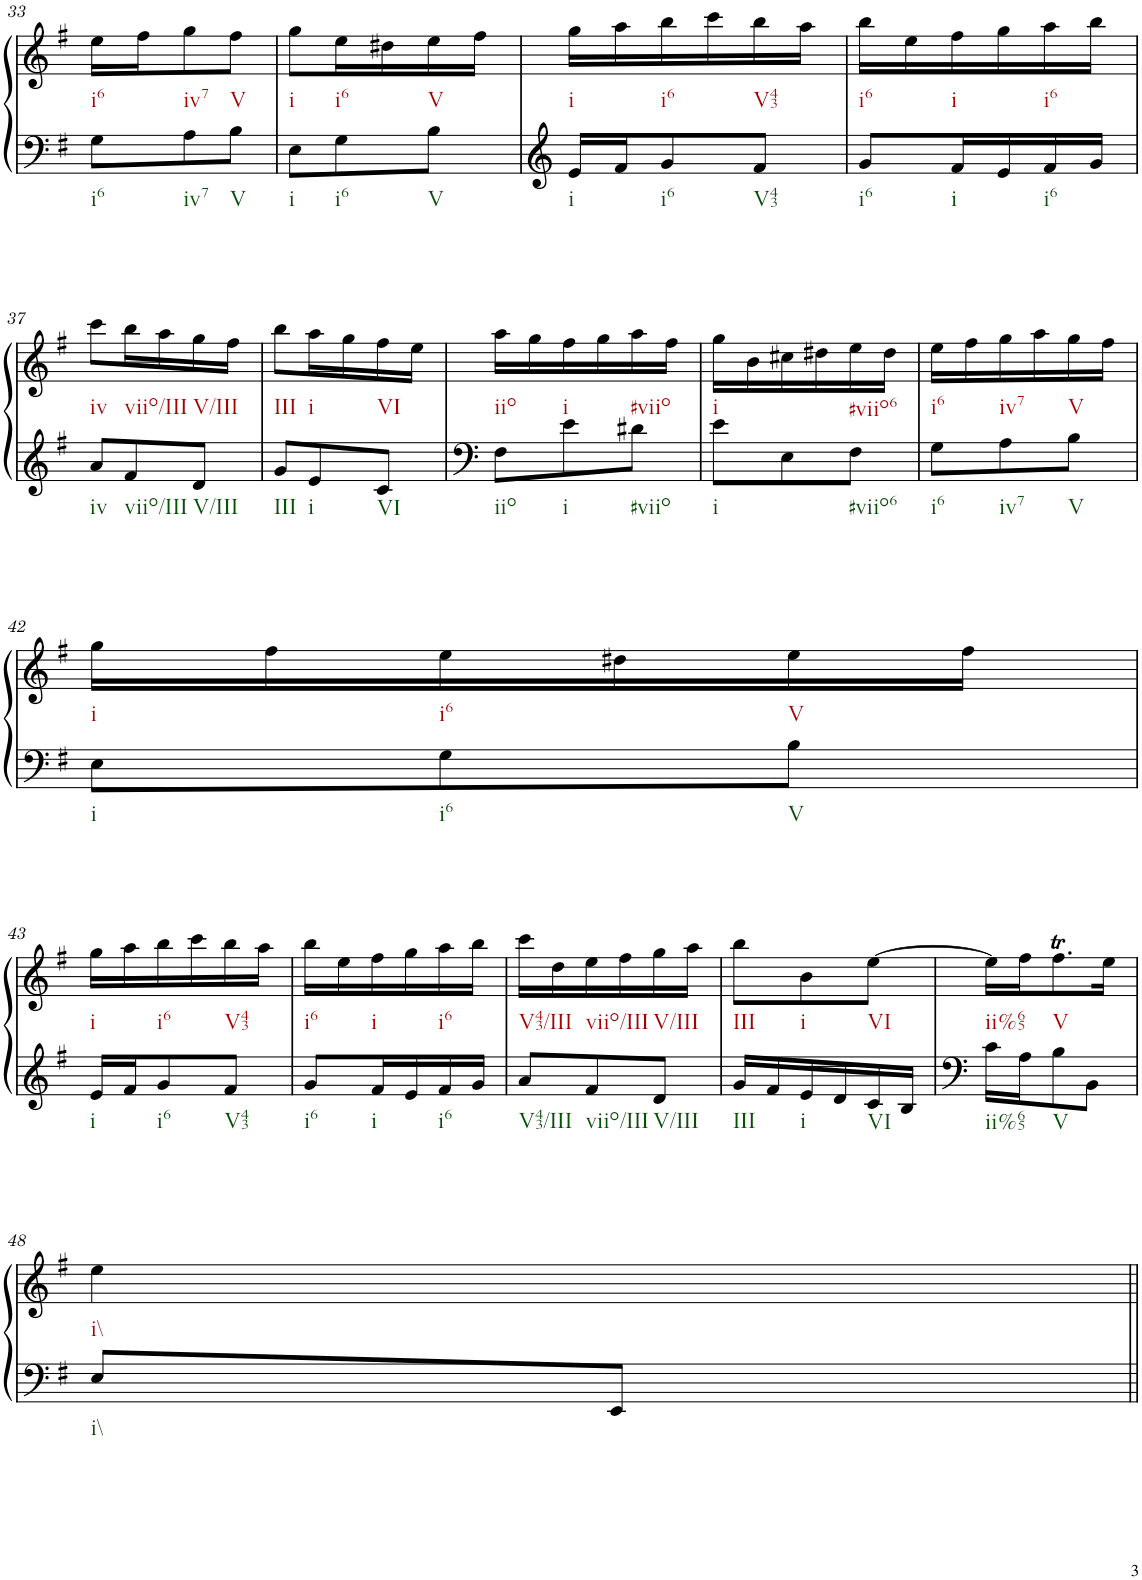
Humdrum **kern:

**kern	**kern
*part1	*part1
*staff2	*staff1
*I"unbenannt9	*
!!LO:PB:g=z
*clefF4	*clefG2
*k[f#]	*k[f#]
*M3/8	*M3/8
=33	=33
8G\L	16ee\LL
.	16ff#\J
8A\	8gg\
8B\J	8ff#\J
=34	=34
8E\L	8gg\L
8G\	16ee\L
.	16dd#X\
8B\J	16ee\
.	16ff#\JJ
=35	=35
16e/LL	16gg\LL
16f#/J	16aa\
8g/	16bb\
.	16ccc\
8f#/J	16bb\
.	16aa\JJ
=36	=36
8g/L	16bb\LL
.	16ee\
16f#/L	16ff#\
16e/	16gg\
16f#/	16aa\
16g/JJ	16bb\JJ
!!LO:LB:g=z
=37	=37
8a/L	8ccc\L
8f#/	16bb\L
.	16aa\
8d/J	16gg\
.	16ff#\JJ
=38	=38
8g/L	8bb\L
8e/	16aa\L
.	16gg\
8c/J	16ff#\
.	16ee\JJ
=39	=39
8F#\L	16aa\LL
.	16gg\
8e\	16ff#\
.	16gg\
8d#X\J	16aa\
.	16ff#\JJ
=40	=40
8e\L	16gg\LL
.	16b\
8E\	16cc#X\
.	16dd#X\
8F#\J	16ee\
.	16dd#\JJ
=41	=41
8G\L	16ee\LL
.	16ff#\
8A\	16gg\
.	16aa\
8B\J	16gg\
.	16ff#\JJ
!!LO:LB:g=z
=42	=42
8E\L	16gg\LL
.	16ff#\
8G\	16ee\
.	16dd#X\
8B\J	16ee\
.	16ff#\JJ
!!LO:LB:g=z
=43	=43
16e/LL	16gg\LL
16f#/J	16aa\
8g/	16bb\
.	16ccc\
8f#/J	16bb\
.	16aa\JJ
=44	=44
8g/L	16bb\LL
.	16ee\
16f#/L	16ff#\
16e/	16gg\
16f#/	16aa\
16g/JJ	16bb\JJ
=45	=45
8a/L	16ccc\LL
.	16dd\
8f#/	16ee\
.	16ff#\
8d/J	16gg\
.	16aa\JJ
=46	=46
16g/LL	8bb\L
16f#/	.
16e/	8b\
16d/	.
16c/	[8ee\J
16B/JJ	.
=47	=47
16c\LL	16ee\LL]
16A\J	16ff#\J
8B\	8.ff#t\
8BB\J	.
.	16ee\Jk
!!LO:LB:g=z
=48	=48
8E/L	4ee\
8EE/J	.
=||	=||
*-	*-
